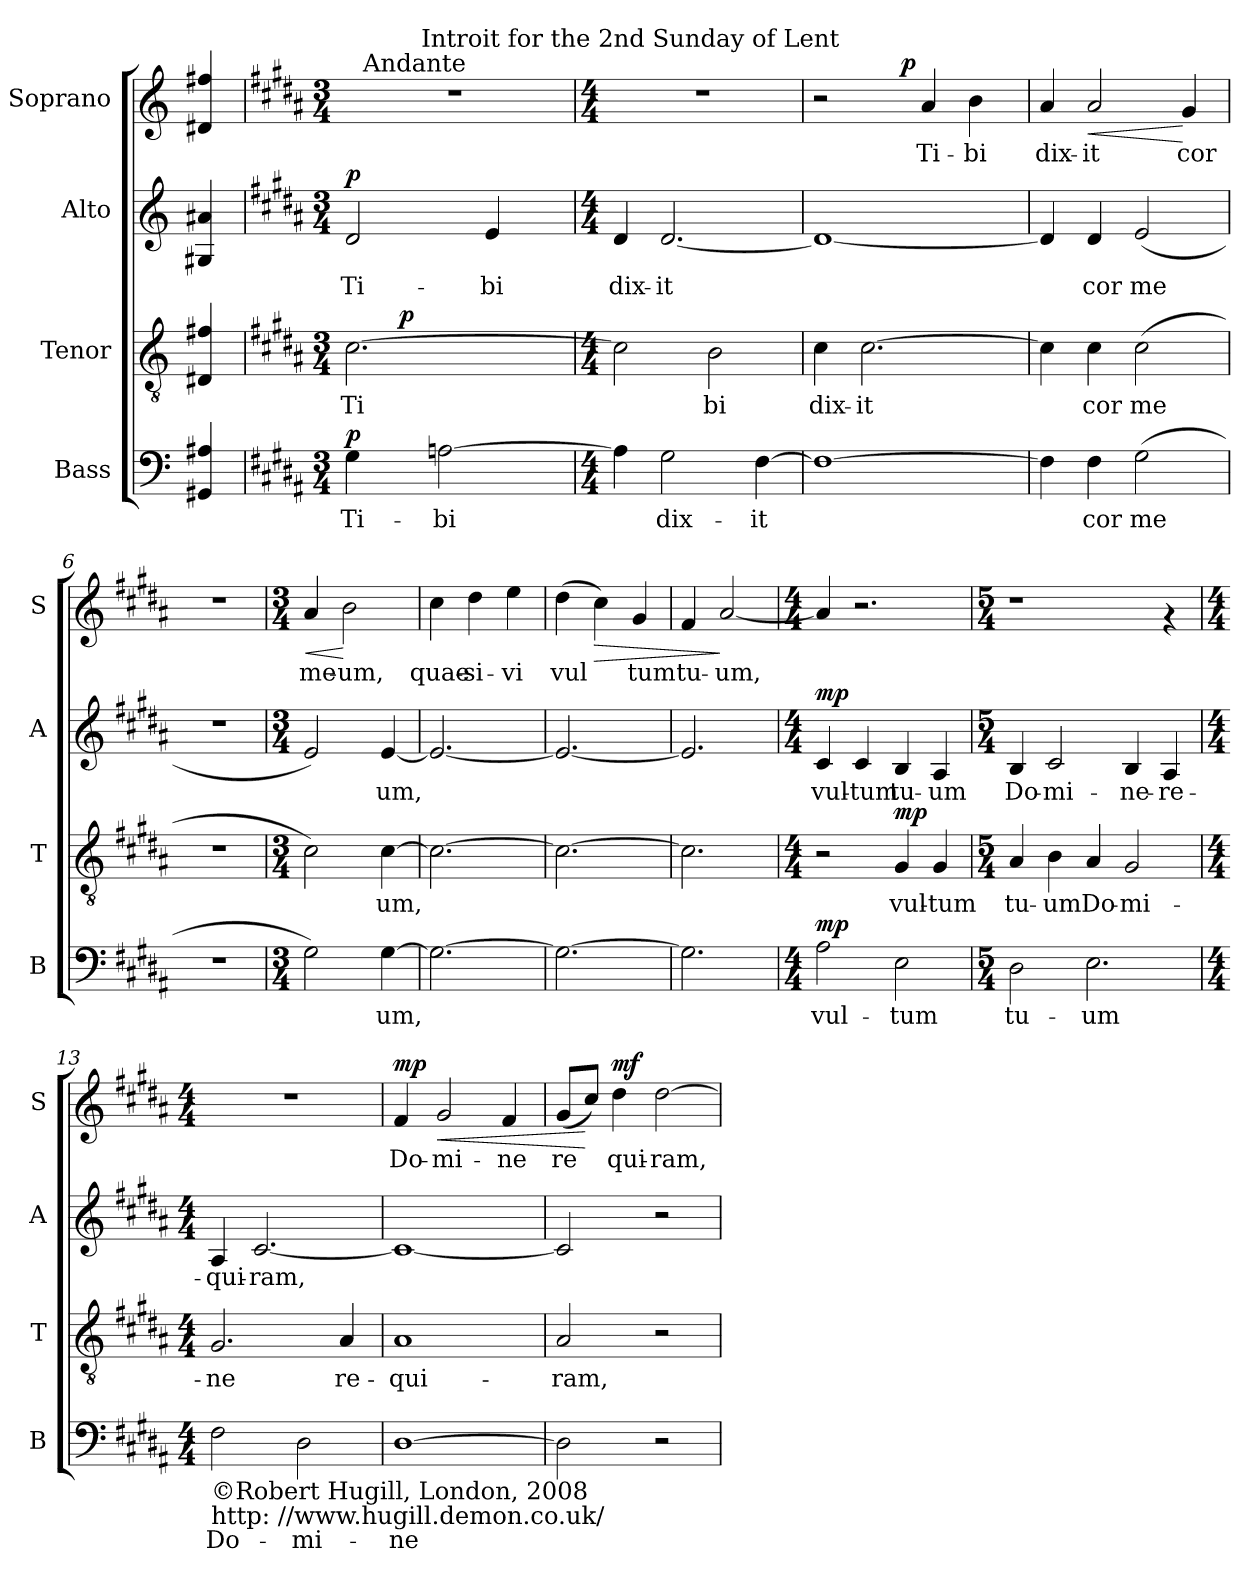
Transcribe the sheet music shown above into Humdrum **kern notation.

**kern	**text	**dynam	**kern	**text	**dynam	**kern	**text	**dynam	**kern	**text	**dynam
*part4	*part4	*part4	*part3	*part3	*part3	*part2	*part2	*part2	*part1	*part1	*part1
*staff4	*staff4	*staff4	*staff3	*staff3	*staff3	*staff2	*staff2	*staff2	*staff1	*staff1	*staff1
*I"Bass	*	*	*I"Tenor	*	*	*I"Alto	*	*	*I"Soprano	*	*
*I'B	*	*	*I'T	*	*	*I'A	*	*	*I'S	*	*
!!LO:PB:g=z
*stria5	*	*	*stria5	*	*	*stria5	*	*	*stria5	*	*
*clefF4	*	*	*clefGv2	*	*	*clefG2	*	*	*clefG2	*	*
*k[]	*	*	*k[]	*	*	*k[]	*	*	*k[]	*	*
*C:	*	*	*C:	*	*	*C:	*	*	*C:	*	*
=1	=1	=1	=1	=1	=1	=1	=1	=1	=1	=1	=1
!	!LO:LY:b:cj	!	!	!LO:LY:b:cj	!	!	!LO:LY:b:cj	!	!	!LO:LY:b:cj	!
4A#X/ 4GG#X/	.	.	4f#X/ 4D#X/	.	.	4a#X/ 4G#X/	.	.	4ff#X/ 4d#X/	.	.
=2!	=2!	=2!	=2!	=2!	=2!	=2!	=2!	=2!	=2!	=2!	=2!
*k[f#c#g#d#a#]	*	*	*k[f#c#g#d#a#]	*	*	*k[f#c#g#d#a#]	*	*	*k[f#c#g#d#a#]	*	*
*B:	*	*	*B:	*	*	*B:	*	*	*B:	*	*
*M3/4	*	*	*M3/4	*	*	*M3/4	*	*	*M3/4	*	*
!	!LO:LY:b:cj	!LO:DY:a	!	!LO:LY:b:cj	!	!	!LO:LY:b:cj	!LO:DY:a	!	!	!
*	*	*	*^	*	*	*	*	*	*^	*	*
*	*	*	*	*	*	*	*	*	*	*	*^	*	*
4G#\	Ti-	p	[>2.c#\	8ryy	Ti-	.	2d#/	Ti-	p	2.r	32.ryy	8ryy	.	.
!	!	!	!	!	!	!	!	!	!	!	!LO:TX:a:t=Andante	!	!	!
.	.	.	.	.	.	.	.	.	.	.	2ryy	.	.	.
.	.	.	.	32ryy	.	.	.	.	.	.	.	16ryy	.	.
!	!	!	!	!	!	!LO:DY:a	!	!	!	!	!	!	!	!
.	.	.	.	2ryy	.	p	.	.	.	.	.	.	.	.
.	.	.	.	.	.	.	.	.	.	.	.	64ryy	.	.
!	!	!	!	!	!	!	!	!	!	!	!	!LO:TX:a:t=Introit for the 2nd Sunday of Lent	!	!
.	.	.	.	.	.	.	.	.	.	.	.	2ryy	.	.
!	!LO:LY:b:cj	!	!	!	!	!	!	!	!	!	!	!	!	!
[>2An\	-bi	.	.	.	.	.	.	.	.	.	.	.	.	.
!	!	!	!	!	!	!	!	!LO:LY:b:cj	!	!	!	!	!	!
.	.	.	.	.	.	.	4e/	-bi	.	.	.	.	.	.
.	.	.	.	.	.	.	.	.	.	.	8ryy	.	.	.
.	.	.	.	16.ryy	.	.	.	.	.	.	.	.	.	.
.	.	.	.	.	.	.	.	.	.	.	16ryy	.	.	.
.	.	.	.	.	.	.	.	.	.	.	.	32.ryy	.	.
.	.	.	.	.	.	.	.	.	.	.	64ryy	.	.	.
*	*	*	*v	*v	*	*	*	*	*	*v	*v	*v	*	*
=3	=3	=3	=3	=3	=3	=3	=3	=3	=3	=3	=3
*M4/4	*	*	*M4/4	*	*	*M4/4	*	*	*M4/4	*	*
*	*	*	*^	*	*	*	*	*	*^	*	*
*	*	*	*	*	*	*	*	*	*	*	*^	*	*
!	!LO:LY:b:cj	!	!	!	!LO:LY:b:cj	!	!	!LO:LY:b:cj	!	!	!	!	!	!
*	*	*	*v	*v	*	*	*	*	*	*v	*v	*v	*	*
4A\]	.	.	2c#\]	--	.	4d#/	dix-	.	1r	.	.
!	!LO:LY:b:cj	!	!	!	!	!	!LO:LY:b:cj	!	!	!	!
2G#\	dix-	.	.	.	.	[<2.d#/	-it	.	.	.	.
!	!	!	!	!LO:LY:b:cj	!	!	!	!	!	!	!
.	.	.	2B\	-bi	.	.	.	.	.	.	.
!	!LO:LY:b:cj	!	!	!	!	!	!	!	!	!	!
[>4F#\	-it	.	.	.	.	.	.	.	.	.	.
=4	=4	=4	=4	=4	=4	=4	=4	=4	=4	=4	=4
!	!LO:LY:b:cj	!	!	!LO:LY:b:cj	!	!	!LO:LY:b:cj	!	!	!	!
*	*	*	*	*	*	*	*	*	*^	*	*
1F#_>	.	.	4c#\	dix-	.	1d#_<	.	.	2r	4..ryy	.	.
!	!	!	!	!LO:LY:b:cj	!	!	!	!	!	!	!	!
.	.	.	[>2.c#\	-it	.	.	.	.	.	.	.	.
!	!	!	!	!	!	!	!	!	!	!	!	!LO:DY:a
.	.	.	.	.	.	.	.	.	.	2ryy	.	p
!	!	!	!	!	!	!	!	!	!	!	!LO:LY:b:cj	!
.	.	.	.	.	.	.	.	.	4a#/	.	Ti-	.
!	!	!	!	!	!	!	!	!	!	!	!LO:LY:b:cj	!
.	.	.	.	.	.	.	.	.	4b\	.	-bi	.
.	.	.	.	.	.	.	.	.	.	16ryy	.	.
=5	=5	=5	=5	=5	=5	=5	=5	=5	=5	=5	=5	=5
!	!LO:LY:b:cj	!	!	!LO:LY:b:cj	!	!	!LO:LY:b:cj	!	!	!	!LO:LY:b:cj	!
*	*	*	*	*	*	*	*	*	*v	*v	*	*
4F#\]	.	.	4c#\]	.	.	4d#/]	.	.	4a#/	dix-	.
!	!LO:LY:b:cj	!	!	!LO:LY:b:cj	!	!	!LO:LY:b:cj	!	!	!LO:LY:b:cj	!LO:HP:b
4F#\	cor	.	4c#\	cor	.	4d#/	cor	.	2a#/	-it	<
!	!LO:LY:b:cj	!	!	!LO:LY:b:cj	!	!	!LO:LY:b:cj	!	!	!	!
(>2G#\	me-	.	(>2c#\	me-	.	(<2e/	me-	.	.	.	.
!	!	!	!	!	!	!	!	!	!	!LO:LY:b:cj	!
.	.	.	.	.	.	.	.	.	4g#/	cor	[
=6	=6	=6	=6	=6	=6	=6	=6	=6	=6	=6	=6
1r	.	.	1r	.	.	1r	.	.	1r	.	.
!!LO:LB:g=z
=7	=7	=7	=7	=7	=7	=7	=7	=7	=7	=7	=7
*M3/4	*	*	*M3/4	*	*	*M3/4	*	*	*M3/4	*	*
!	!LO:LY:b:cj	!	!	!LO:LY:b:cj	!	!	!LO:LY:b:cj	!	!	!LO:LY:b:cj	!LO:HP:b
2G#\)	--	.	2c#\)	--	.	2e/)	--	.	4a#/	me-	<
!	!	!	!	!	!	!	!	!	!	!LO:LY:b:cj	!
.	.	.	.	.	.	.	.	.	2b\	-um,	[
!	!LO:LY:b:cj	!	!	!LO:LY:b:cj	!	!	!LO:LY:b:cj	!	!	!	!
[>4G#\	-um,	.	[>4c#\	-um,	.	[<4e/	-um,	.	.	.	.
=8	=8	=8	=8	=8	=8	=8	=8	=8	=8	=8	=8
!	!LO:LY:b:cj	!	!	!LO:LY:b:cj	!	!	!LO:LY:b:cj	!	!	!LO:LY:b:cj	!
2.G#\_>	.	.	2.c#\_>	.	.	2.e/_<	.	.	4cc#\	quae-	.
!	!	!	!	!	!	!	!	!	!	!LO:LY:b:cj	!
.	.	.	.	.	.	.	.	.	4dd#\	-si-	.
!	!	!	!	!	!	!	!	!	!	!LO:LY:b:cj	!
.	.	.	.	.	.	.	.	.	4ee\	-vi	.
=9	=9	=9	=9	=9	=9	=9	=9	=9	=9	=9	=9
!	!LO:LY:b:cj	!	!	!LO:LY:b:cj	!	!	!LO:LY:b:cj	!	!	!LO:LY:b:cj	!
2.G#\_>	.	.	2.c#\_>	.	.	2.e/_<	.	.	(>4dd#\	vul-	.
!	!	!	!	!	!	!	!	!	!	!LO:LY:b:cj	!LO:HP:b
.	.	.	.	.	.	.	.	.	4cc#\)	--	>
!	!	!	!	!	!	!	!	!	!	!LO:LY:b:cj	!
.	.	.	.	.	.	.	.	.	4g#/	-tum	.
=10	=10	=10	=10	=10	=10	=10	=10	=10	=10	=10	=10
!	!LO:LY:b:cj	!	!	!LO:LY:b:cj	!	!	!LO:LY:b:cj	!	!	!LO:LY:b:cj	!
2.G#\]	.	.	2.c#\]	.	.	2.e/]	.	.	4f#/	tu-	.
!	!	!	!	!	!	!	!	!	!	!LO:LY:b:cj	!
.	.	.	.	.	.	.	.	.	[<2a#/	-um,	]
=11	=11	=11	=11	=11	=11	=11	=11	=11	=11	=11	=11
*M4/4	*	*	*M4/4	*	*	*M4/4	*	*	*M4/4	*	*
!	!LO:LY:b:cj	!LO:DY:a	!	!	!	!	!LO:LY:b:cj	!LO:DY:a	!	!LO:LY:b:cj	!
2A#\	vul-	mp	2r	.	.	4c#/	vul-	mp	4a#/]	.	.
!	!	!	!	!	!	!	!LO:LY:b:cj	!	!	!	!
.	.	.	.	.	.	4c#/	-tum	.	2.r	.	.
!	!LO:LY:b:cj	!	!	!LO:LY:b:cj	!LO:DY:a	!	!LO:LY:b:cj	!	!	!	!
2E\	-tum	.	4G#/	vul-	mp	4B/	tu-	.	.	.	.
!	!	!	!	!LO:LY:b:cj	!	!	!LO:LY:b:cj	!	!	!	!
.	.	.	4G#/	-tum	.	4A#/	-um	.	.	.	.
!!LO:PB:g=z
=12	=12	=12	=12	=12	=12	=12	=12	=12	=12	=12	=12
*M5/4	*	*	*M5/4	*	*	*M5/4	*	*	*M5/4	*	*
!	!LO:LY:b:cj	!	!	!LO:LY:b:cj	!	!	!LO:LY:b:cj	!	!	!	!
2D#\	tu-	.	4A#/	tu-	.	4B/	Do-	.	1r	.	.
!	!	!	!	!LO:LY:b:cj	!	!	!LO:LY:b:cj	!	!	!	!
.	.	.	4B\	-um	.	2c#/	-mi-	.	.	.	.
!	!LO:LY:b:cj	!	!	!LO:LY:b:cj	!	!	!	!	!	!	!
2.E\	-um	.	4A#/	Do-	.	.	.	.	.	.	.
!	!	!	!	!LO:LY:b:cj	!	!	!LO:LY:b:cj	!	!	!	!
.	.	.	2G#/	-mi-	.	4B/	-ne-	.	.	.	.
!	!	!	!	!	!	!	!LO:LY:b:cj	!	!	!	!
.	.	.	.	.	.	4A#/	-re-	.	4rf	.	.
=13	=13	=13	=13	=13	=13	=13	=13	=13	=13	=13	=13
*M4/4	*	*	*M4/4	*	*	*M4/4	*	*	*M4/4	*	*
!LO:TX:b:t=©Robert Hugill, London, 2008	!	!	!	!	!	!	!	!	!	!	!
!LO:TX:b:t=http&colon; //www.hugill.demon.co.uk/	!	!	!	!	!	!	!	!	!	!	!
!	!LO:LY:b:cj	!	!	!LO:LY:b:cj	!	!	!LO:LY:b:cj	!	!	!	!
2F#\	Do-	.	2.G#/	-ne	.	4A#/	-qui-	.	1r	.	.
!	!	!	!	!	!	!	!LO:LY:b:cj	!	!	!	!
.	.	.	.	.	.	[<2.c#/	-ram,	.	.	.	.
!	!LO:LY:b:cj	!	!	!	!	!	!	!	!	!	!
2D#\	-mi-	.	.	.	.	.	.	.	.	.	.
!	!	!	!	!LO:LY:b:cj	!	!	!	!	!	!	!
.	.	.	4A#/	re-	.	.	.	.	.	.	.
=14	=14	=14	=14	=14	=14	=14	=14	=14	=14	=14	=14
!	!LO:LY:b:cj	!	!	!LO:LY:b:cj	!	!	!LO:LY:b:cj	!	!	!LO:LY:b:cj	!LO:DY:a
[>1D#	-ne	.	1A#	-qui-	.	1c#_<	.	.	4f#/	Do-	mp
!	!	!	!	!	!	!	!	!	!	!LO:LY:b:cj	!LO:HP:b
.	.	.	.	.	.	.	.	.	2g#/	-mi-	<
!	!	!	!	!	!	!	!	!	!	!LO:LY:b:cj	!
.	.	.	.	.	.	.	.	.	4f#/	-ne	.
=15	=15	=15	=15	=15	=15	=15	=15	=15	=15	=15	=15
!	!LO:LY:b:cj	!	!	!LO:LY:b:cj	!	!	!LO:LY:b:cj	!	!	!LO:LY:b:cj	!
2D#\]	.	.	2A#/	-ram,	.	2c#/]	.	.	(<8g#/L	re-	.
!	!	!	!	!	!	!	!	!	!	!LO:LY:b:cj	!
.	.	.	.	.	.	.	.	.	8cc#/J)	--	[
!	!	!	!	!	!	!	!	!	!	!LO:LY:b:cj	!LO:DY:a
.	.	.	.	.	.	.	.	.	4dd#\	-qui-	mf
!	!	!	!	!	!	!	!	!	!	!LO:LY:b:cj	!
2r	.	.	2r	.	.	2r	.	.	[>2dd#\	-ram,	.
=	=	=	=	=	=	=	=	=	=	=	=
*-	*-	*-	*-	*-	*-	*-	*-	*-	*-	*-	*-
